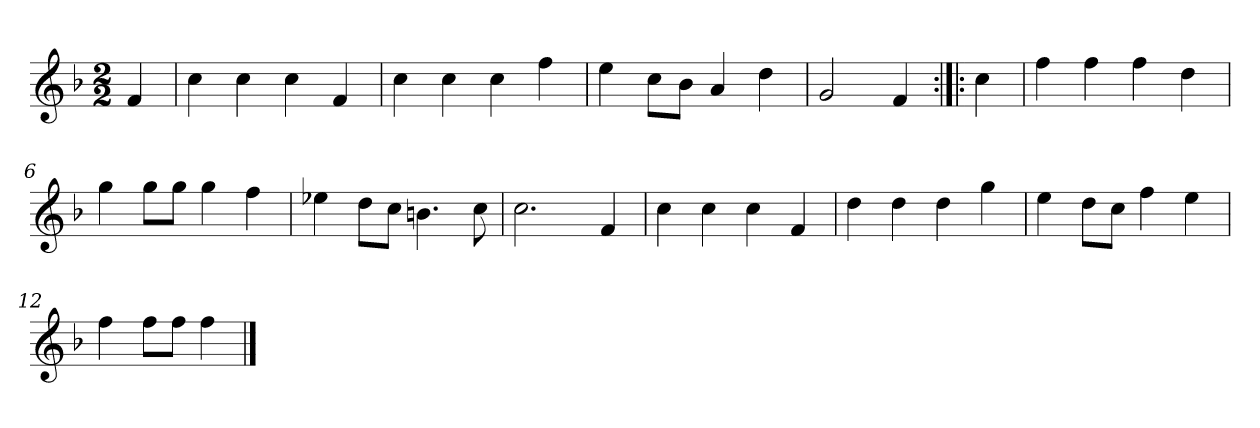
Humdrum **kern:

**kern
*part1
*staff1
*clefG2
*k[b-]
*F:
*M2/2
*MM120
=
4f
=1
4cc
4cc
4cc
4f
=2
4cc
4cc
4cc
4ff
=3
4ee
8cc\L
8b-\J
4a
4dd
=4
2g
4f
=:|!|:
4cc
=5
4ff
4ff
4ff
4dd
=6
4gg
8gg\L
8gg\J
4gg
4ff
=7
4ee-X
8dd\L
8cc\J
4.bn
8cc
=8
2.cc
4f
=9
4cc
4cc
4cc
4f
=10
4dd
4dd
4dd
4gg
=11
4ee
8dd\L
8cc\J
4ff
4ee
=12
4ff
8ff\L
8ff\J
4ff
==
*-
